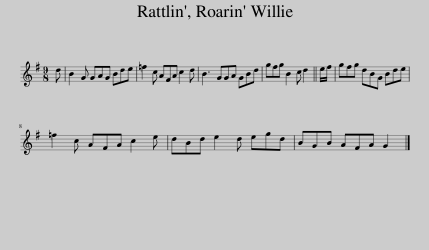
X:1
L:1/8
M:9/8
I:linebreak $
K:G
V:1 treble
V:1
 d | B2 G GAG Bde | =f2 c AFA c2 d | B3 GGA GBd | gfg B2 c d2 || %5
 e/f/ | gfg dBG Bde |$ =f2 c AFA c2 e | dBd e2 d egd | BGB AFA G2 |] %10
